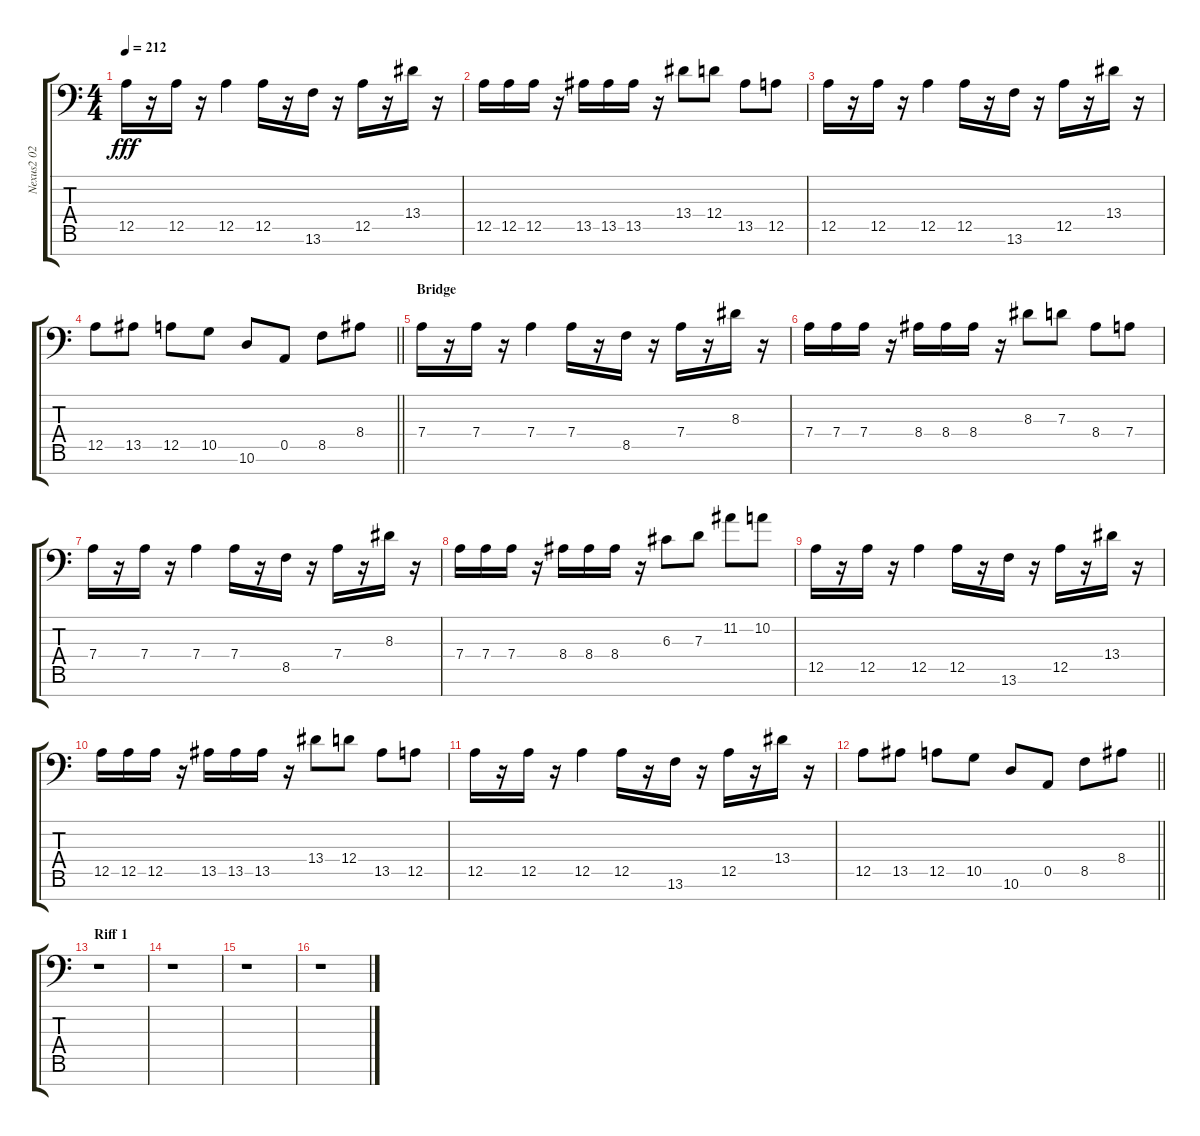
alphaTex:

\track ("Nexus2 02" "Nexus2 02") {instrument lead2sawtooth}
\staff {score tabs}
\tuning (C8 B3 G3 D3 A2 E2 A-1) {hide}
\ts (4 4)
\tempo 212
\clef f4
\ks c
12.5.16{dy fff} r.16 12.5.16 r.16 12.5.4 12.5.16 r.16 13.6.16 r.16 12.5.16 r.16 13.4.16 r.16 |
12.5.16 12.5.16 12.5.16 r.16 13.5.16 13.5.16 13.5.16 r.16 13.4.8 12.4.8 13.5.8 12.5.8 |
12.5.16 r.16 12.5.16 r.16 12.5.4 12.5.16 r.16 13.6.16 r.16 12.5.16 r.16 13.4.16 r.16 |
\barLineRight lightlight
12.5.8 13.5.8 12.5.8 10.5.8 10.6.8 0.5.8 8.5.8 8.4.8 |
\section ("" "Bridge")
7.4.16 r.16 7.4.16 r.16 7.4.4 7.4.16 r.16 8.5.16 r.16 7.4.16 r.16 8.3.16 r.16 |
7.4.16 7.4.16 7.4.16 r.16 8.4.16 8.4.16 8.4.16 r.16 8.3.8 7.3.8 8.4.8 7.4.8 |
7.4.16 r.16 7.4.16 r.16 7.4.4 7.4.16 r.16 8.5.16 r.16 7.4.16 r.16 8.3.16 r.16 |
7.4.16 7.4.16 7.4.16 r.16 8.4.16 8.4.16 8.4.16 r.16 6.3.8 7.3.8 11.2.8 10.2.8 |
12.5.16 r.16 12.5.16 r.16 12.5.4 12.5.16 r.16 13.6.16 r.16 12.5.16 r.16 13.4.16 r.16 |
12.5.16 12.5.16 12.5.16 r.16 13.5.16 13.5.16 13.5.16 r.16 13.4.8 12.4.8 13.5.8 12.5.8 |
12.5.16 r.16 12.5.16 r.16 12.5.4 12.5.16 r.16 13.6.16 r.16 12.5.16 r.16 13.4.16 r.16 |
\barLineRight lightlight
12.5.8 13.5.8 12.5.8 10.5.8 10.6.8 0.5.8 8.5.8 8.4.8 |
\section ("" "Riff 1")
r.1 |
r.1 |
r.1 |
r.1
